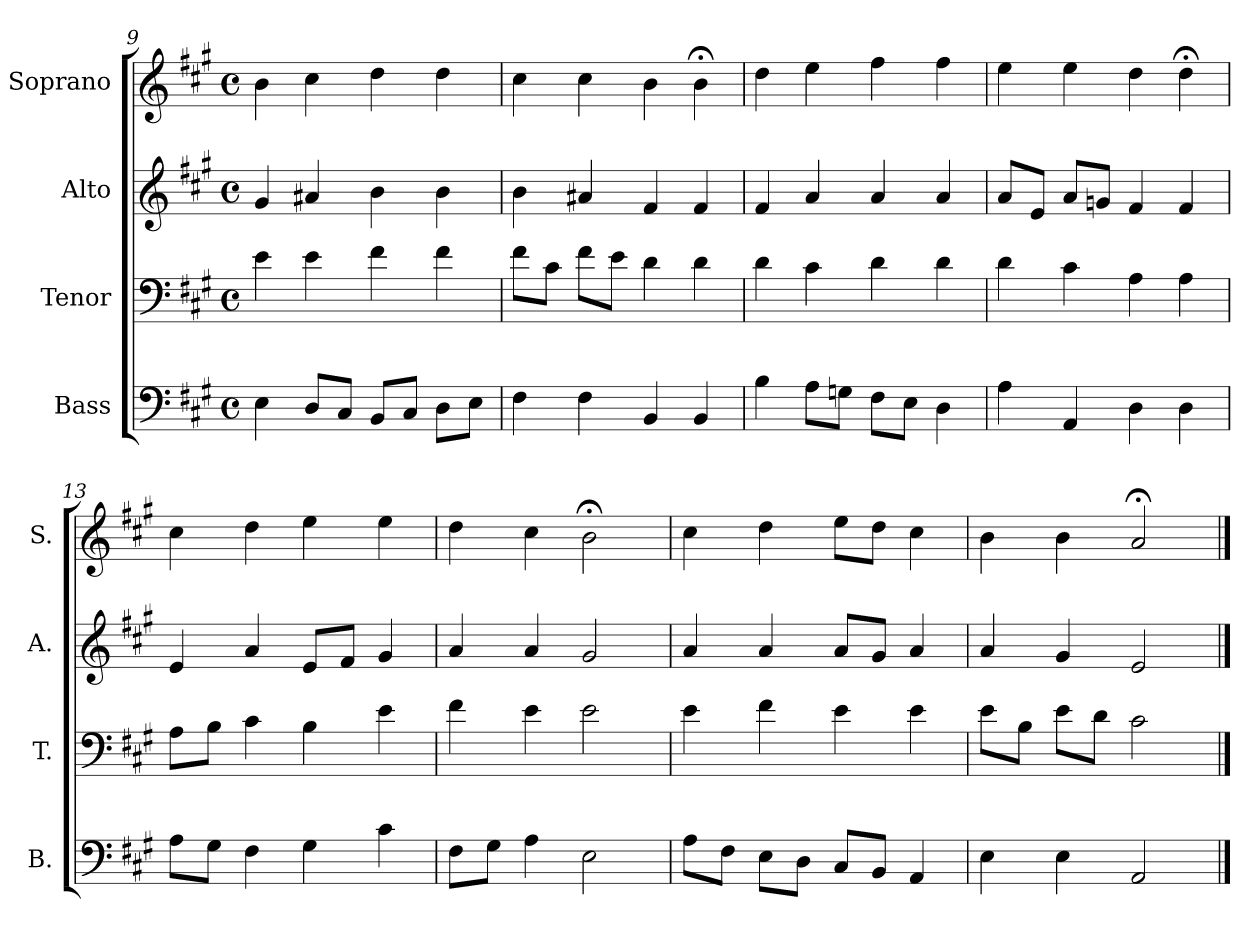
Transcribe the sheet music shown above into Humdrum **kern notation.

**kern	**kern	**kern	**kern
*part4	*part3	*part2	*part1
*staff4	*staff3	*staff2	*staff1
*I"Bass	*I"Tenor	*I"Alto	*I"Soprano
*I'B.	*I'T.	*I'A.	*I'S.
*clefF4	*clefF4	*clefG2	*clefG2
*k[f#c#g#]	*k[f#c#g#]	*k[f#c#g#]	*k[f#c#g#]
*A:	*A:	*A:	*A:
*M4/4	*M4/4	*M4/4	*M4/4
*met(c)	*met(c)	*met(c)	*met(c)
=9	=9	=9	=9
4E\	4e\	4g#/	4b\
8D/L	4e\	4a#X/	4cc#\
8C#/J	.	.	.
8BB/L	4f#\	4b\	4dd\
8C#/J	.	.	.
8D\L	4f#\	4b\	4dd\
8E\J	.	.	.
=10	=10	=10	=10
4F#\	8f#\L	4b\	4cc#\
.	8c#\J	.	.
4F#\	8f#\L	4a#X/	4cc#\
.	8e\J	.	.
4BB/	4d\	4f#/	4b\
4BB/	4d\	4f#/	4b;<\
!!LO:LB:g=z
=11	=11	=11	=11
4B\	4d\	4f#/	4dd\
8A\L	4c#\	4a/	4ee\
8Gn\J	.	.	.
8F#\L	4d\	4a/	4ff#\
8E\J	.	.	.
4D\	4d\	4a/	4ff#\
=12	=12	=12	=12
4A\	4d\	8a/L	4ee\
.	.	8e/J	.
4AA/	4c#\	8a/L	4ee\
.	.	8gn/J	.
4D\	4A\	4f#/	4dd\
4D\	4A\	4f#/	4dd;<\
=13	=13	=13	=13
8A\L	8A\L	4e/	4cc#\
8G#\J	8B\J	.	.
4F#\	4c#\	4a/	4dd\
4G#\	4B\	8e/L	4ee\
.	.	8f#/J	.
4c#\	4e\	4g#/	4ee\
=14	=14	=14	=14
8F#\L	4f#\	4a/	4dd\
8G#\J	.	.	.
4A\	4e\	4a/	4cc#\
2E\	2e\	2g#/	2b;<\
=15	=15	=15	=15
8A\L	4e\	4a/	4cc#\
8F#\J	.	.	.
8E\L	4f#\	4a/	4dd\
8D\J	.	.	.
8C#/L	4e\	8a/L	8ee\L
8BB/J	.	8g#/J	8dd\J
4AA/	4e\	4a/	4cc#\
=16	=16	=16	=16
4E\	8e\L	4a/	4b\
.	8B\J	.	.
4E\	8e\L	4g#/	4b\
.	8d\J	.	.
2AA/	2c#\	2e/	2a;</
==	==	==	==
*-	*-	*-	*-
